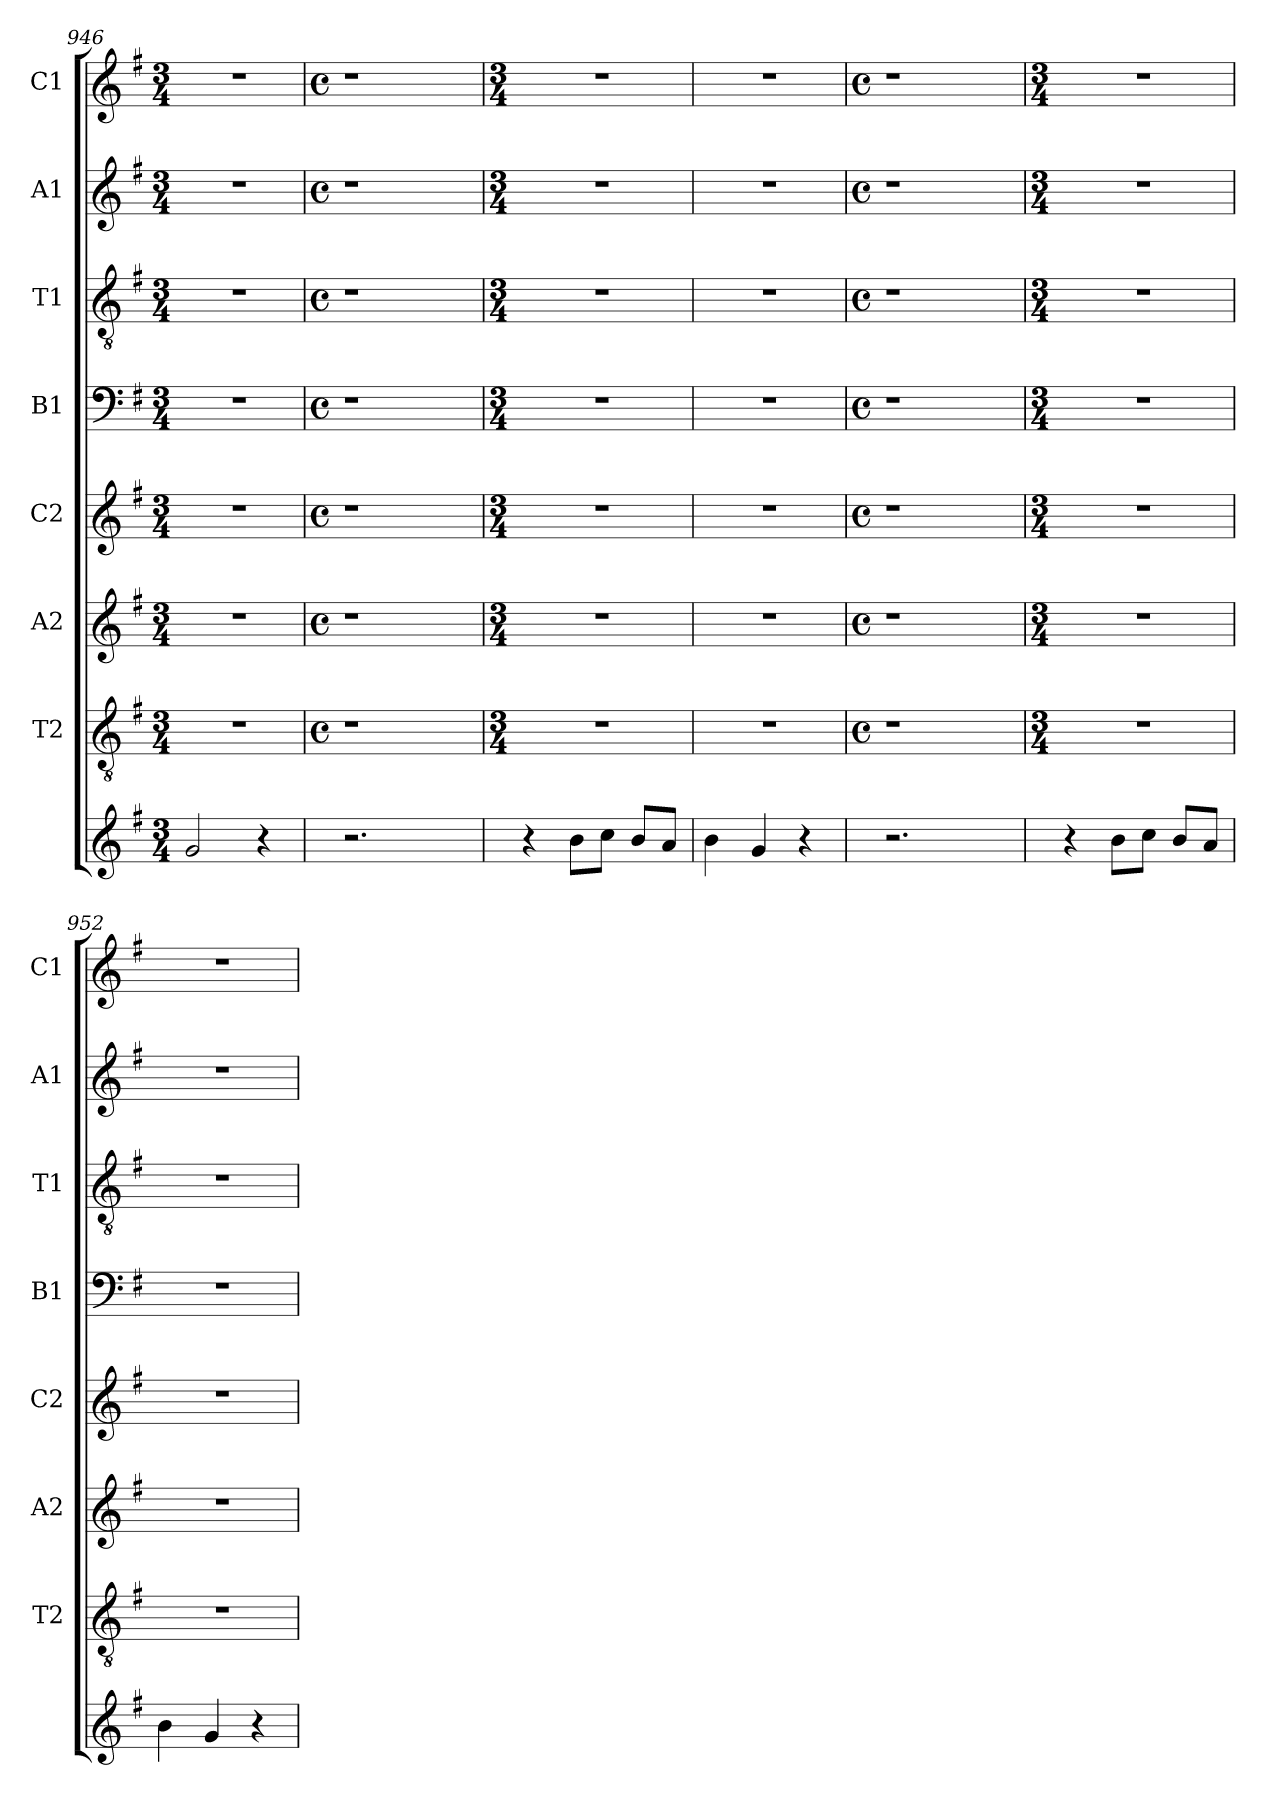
**kern	**kern	**kern	**kern	**kern	**kern	**kern	**kern
*part8	*part7	*part6	*part5	*part4	*part3	*part2	*part1
*staff8	*staff7	*staff6	*staff5	*staff4	*staff3	*staff2	*staff1
*	*I"T2	*I"A2	*I"C2	*I"B1	*I"T1	*I"A1	*I"C1
*	*I'T2	*I'A2	*I'C2	*I'B1	*I'T1	*I'A1	*I'C1
*clefG2	*clefGv2	*clefG2	*clefG2	*clefF4	*clefGv2	*clefG2	*clefG2
*k[f#]	*k[f#]	*k[f#]	*k[f#]	*k[f#]	*k[f#]	*k[f#]	*k[f#]
*G:	*G:	*G:	*G:	*G:	*G:	*G:	*G:
*M3/4	*M3/4	*M3/4	*M3/4	*M3/4	*M3/4	*M3/4	*M3/4
=946	=946	=946	=946	=946	=946	=946	=946
2g/	2.r	2.r	2.r	2.r	2.r	2.r	2.r
4r	.	.	.	.	.	.	.
=947	=947	=947	=947	=947	=947	=947	=947
*	*M4/4	*M4/4	*M4/4	*M4/4	*M4/4	*M4/4	*M4/4
*	*met(c)	*met(c)	*met(c)	*met(c)	*met(c)	*met(c)	*met(c)
2.r	1r	1r	1r	1r	1r	1r	1r
4ryy	.	.	.	.	.	.	.
=948	=948	=948	=948	=948	=948	=948	=948
*	*M3/4	*M3/4	*M3/4	*M3/4	*M3/4	*M3/4	*M3/4
4r	2.r	2.r	2.r	2.r	2.r	2.r	2.r
8b\L	.	.	.	.	.	.	.
8cc\J	.	.	.	.	.	.	.
8b/L	.	.	.	.	.	.	.
8a/J	.	.	.	.	.	.	.
=949	=949	=949	=949	=949	=949	=949	=949
4b\	2.r	2.r	2.r	2.r	2.r	2.r	2.r
4g/	.	.	.	.	.	.	.
4r	.	.	.	.	.	.	.
=950	=950	=950	=950	=950	=950	=950	=950
*	*M4/4	*M4/4	*M4/4	*M4/4	*M4/4	*M4/4	*M4/4
*	*met(c)	*met(c)	*met(c)	*met(c)	*met(c)	*met(c)	*met(c)
2.r	1r	1r	1r	1r	1r	1r	1r
4ryy	.	.	.	.	.	.	.
=951	=951	=951	=951	=951	=951	=951	=951
*	*M3/4	*M3/4	*M3/4	*M3/4	*M3/4	*M3/4	*M3/4
4r	2.r	2.r	2.r	2.r	2.r	2.r	2.r
8b\L	.	.	.	.	.	.	.
8cc\J	.	.	.	.	.	.	.
8b/L	.	.	.	.	.	.	.
8a/J	.	.	.	.	.	.	.
!!LO:LB:g=z
=952	=952	=952	=952	=952	=952	=952	=952
4b\	2.r	2.r	2.r	2.r	2.r	2.r	2.r
4g/	.	.	.	.	.	.	.
4r	.	.	.	.	.	.	.
=	=	=	=	=	=	=	=
*-	*-	*-	*-	*-	*-	*-	*-
